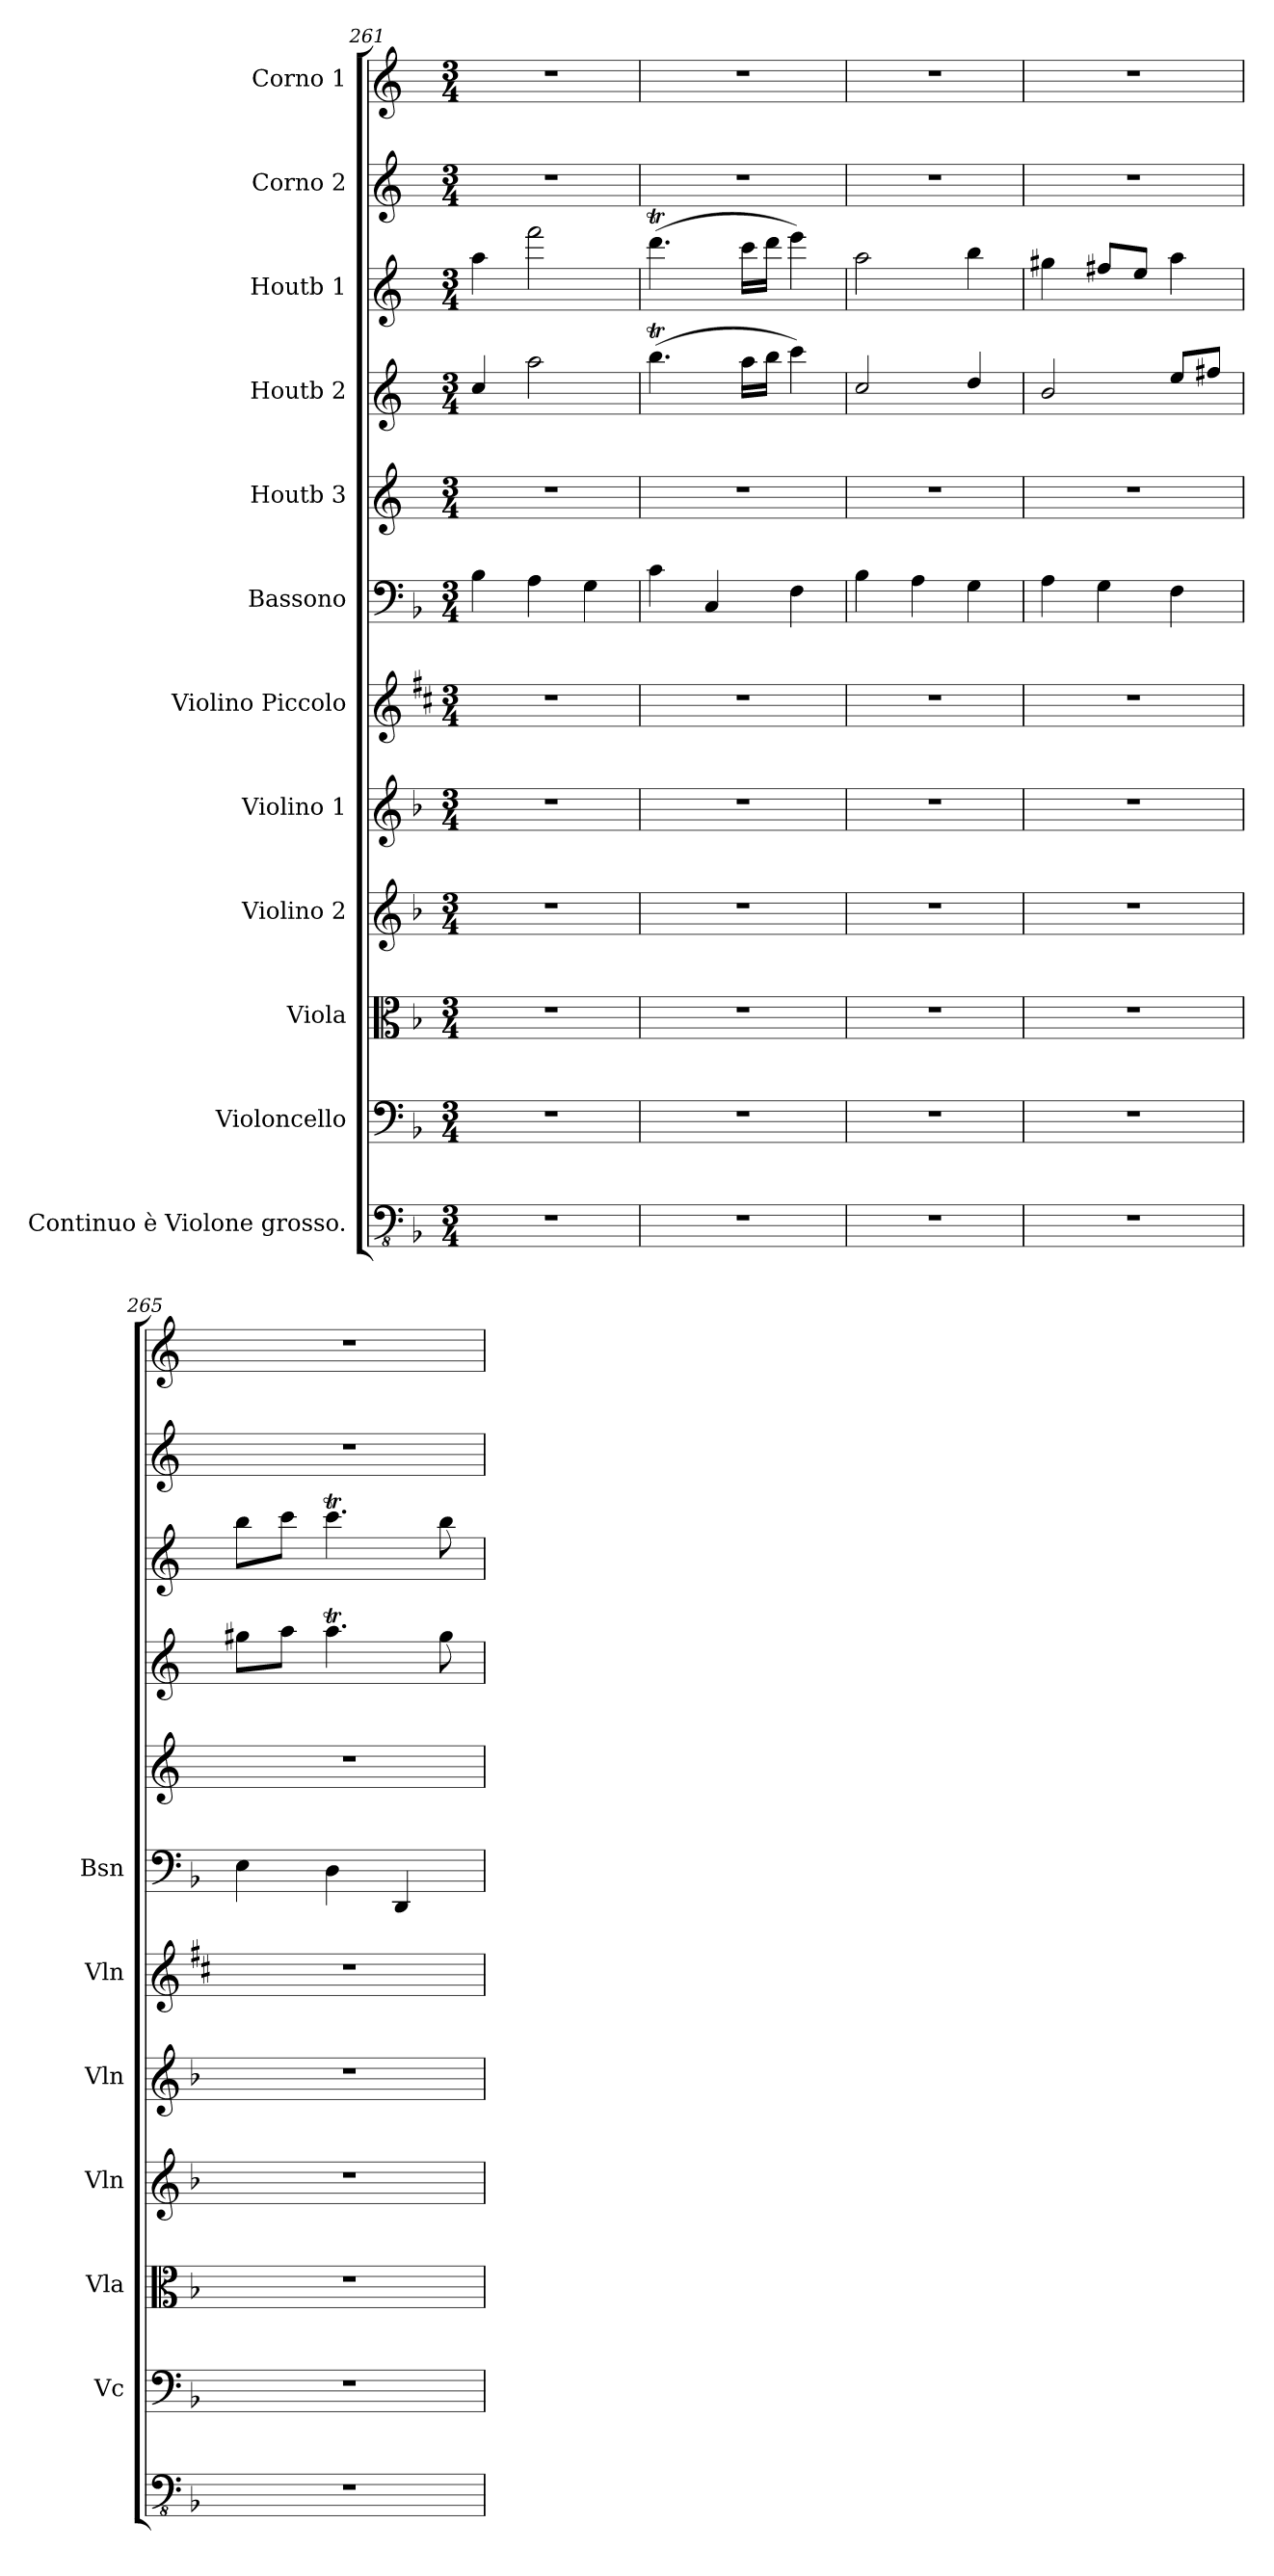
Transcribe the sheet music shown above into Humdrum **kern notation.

**kern	**kern	**kern	**kern	**kern	**kern	**kern	**kern	**kern	**kern	**kern	**kern
*part12	*part11	*part10	*part9	*part8	*part7	*part6	*part5	*part4	*part3	*part2	*part1
*staff12	*staff11	*staff10	*staff9	*staff8	*staff7	*staff6	*staff5	*staff4	*staff3	*staff2	*staff1
*I"Continuo è Violone grosso.	*I"Violoncello	*I"Viola	*I"Violino 2	*I"Violino 1	*I"Violino Piccolo	*I"Bassono	*I"Houtb 3	*I"Houtb 2	*I"Houtb 1	*I"Corno 2	*I"Corno 1
*	*I'Vc	*I'Vla	*I'Vln	*I'Vln	*I'Vln	*I'Bsn	*	*	*	*	*
*clefFv4	*clefF4	*clefC3	*clefG2	*clefG2	*clefG2	*clefF4	*clefG2	*clefG2	*clefG2	*clefG2	*clefG2
*ITrd7c12	*	*	*	*	*ITrd-2c-3	*	*ITrd4c7	*ITrd4c7	*ITrd4c7	*ITrd4c7	*ITrd4c7
*k[b-]	*k[b-]	*k[b-]	*k[b-]	*k[b-]	*k[b-]	*k[b-]	*k[b-]	*k[b-]	*k[b-]	*k[b-]	*k[b-]
*M3/4	*M3/4	*M3/4	*M3/4	*M3/4	*M3/4	*M3/4	*M3/4	*M3/4	*M3/4	*M3/4	*M3/4
=261	=261	=261	=261	=261	=261	=261	=261	=261	=261	=261	=261
2.r	2.r	2.r	2.r	2.r	2.r	4B-\	2.r	4f/	4dd\	2.r	2.r
.	.	.	.	.	.	4A\	.	2dd\	2bb-\	.	.
.	.	.	.	.	.	4G\	.	.	.	.	.
=262	=262	=262	=262	=262	=262	=262	=262	=262	=262	=262	=262
2.r	2.r	2.r	2.r	2.r	2.r	4c\	2.r	(4.eet\	(4.ggT\	2.r	2.r
.	.	.	.	.	.	4C/	.	.	.	.	.
.	.	.	.	.	.	.	.	16dd\LL	16ff\LL	.	.
.	.	.	.	.	.	.	.	16ee\JJ	16gg\JJ	.	.
.	.	.	.	.	.	4F\	.	4ff\)	4aa\)	.	.
=263	=263	=263	=263	=263	=263	=263	=263	=263	=263	=263	=263
2.r	2.r	2.r	2.r	2.r	2.r	4B-\	2.r	2f/	2dd\	2.r	2.r
.	.	.	.	.	.	4A\	.	.	.	.	.
.	.	.	.	.	.	4G\	.	4g/	4ee\	.	.
=264	=264	=264	=264	=264	=264	=264	=264	=264	=264	=264	=264
2.r	2.r	2.r	2.r	2.r	2.r	4A\	2.r	2e/	4cc#X\	2.r	2.r
.	.	.	.	.	.	4G\	.	.	8bn/L	.	.
.	.	.	.	.	.	.	.	.	8a/J	.	.
.	.	.	.	.	.	4F\	.	8a/L	4dd\	.	.
.	.	.	.	.	.	.	.	8bn/J	.	.	.
=265	=265	=265	=265	=265	=265	=265	=265	=265	=265	=265	=265
2.r	2.r	2.r	2.r	2.r	2.r	4E\	2.r	8cc#X\L	8ee\L	2.r	2.r
.	.	.	.	.	.	.	.	8dd\J	8ff\J	.	.
.	.	.	.	.	.	4D\	.	4.ddT\	4.ffT\	.	.
.	.	.	.	.	.	4DD/	.	.	.	.	.
.	.	.	.	.	.	.	.	8cc#\	8ee\	.	.
=	=	=	=	=	=	=	=	=	=	=	=
*-	*-	*-	*-	*-	*-	*-	*-	*-	*-	*-	*-
